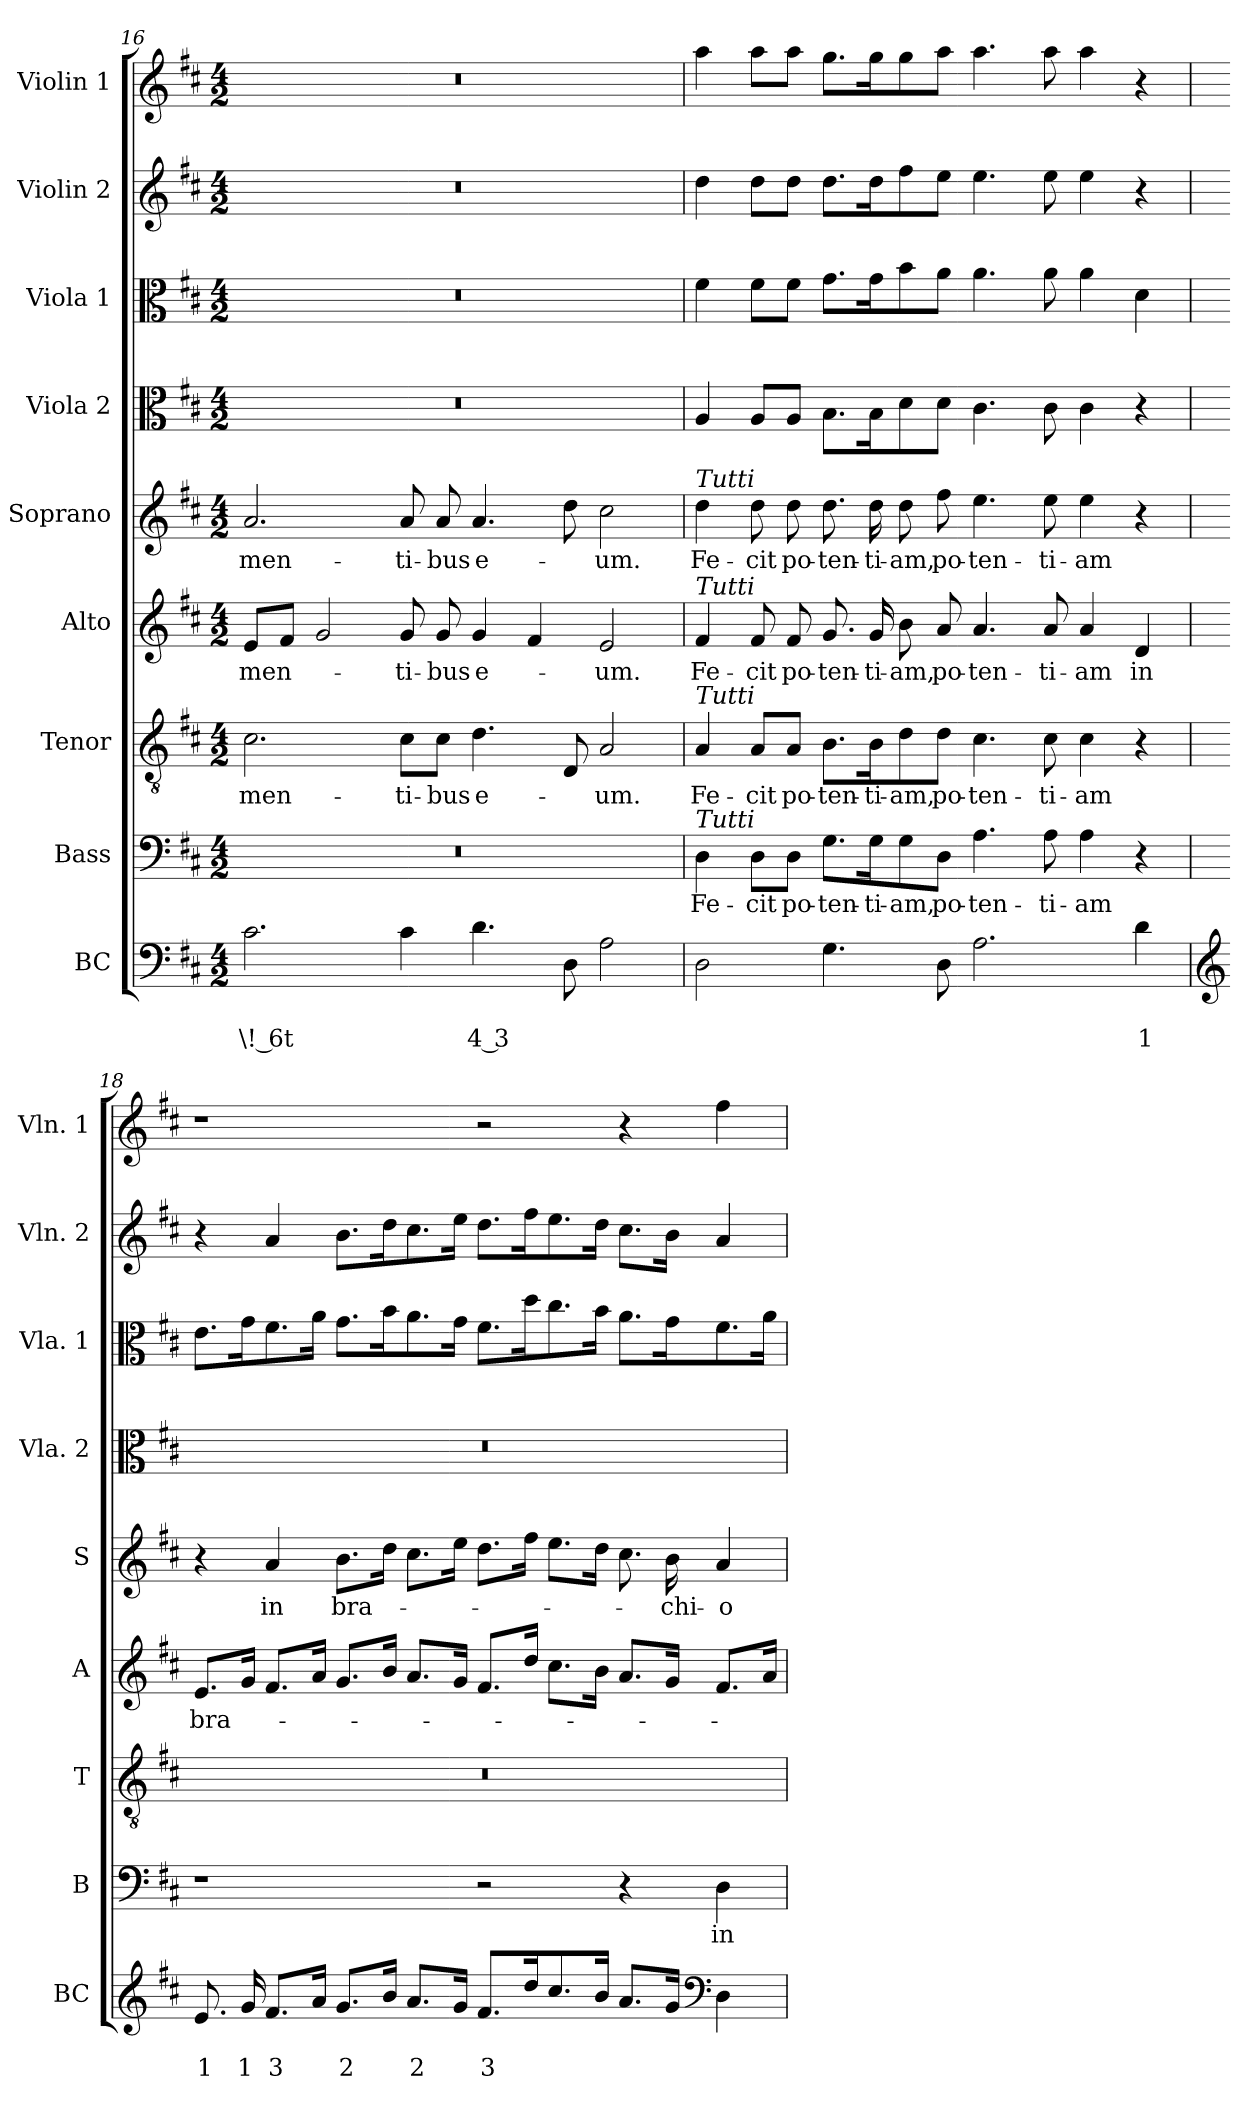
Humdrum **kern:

**kern	**text	**text	**kern	**text	**kern	**text	**kern	**text	**kern	**text	**kern	**kern	**kern	**kern
*part9	*part9	*part9	*part8	*part8	*part7	*part7	*part6	*part6	*part5	*part5	*part4	*part3	*part2	*part1
*staff9	*staff9	*staff9	*staff8	*staff8	*staff7	*staff7	*staff6	*staff6	*staff5	*staff5	*staff4	*staff3	*staff2	*staff1
*I"BC	*	*	*I"Bass	*	*I"Tenor	*	*I"Alto	*	*I"Soprano	*	*I"Viola 2	*I"Viola 1	*I"Violin 2	*I"Violin 1
*I'BC	*	*	*I'B	*	*I'T	*	*I'A	*	*I'S	*	*I'Vla. 2	*I'Vla. 1	*I'Vln. 2	*I'Vln. 1
*clefF4	*	*	*clefF4	*	*clefGv2	*	*clefG2	*	*clefG2	*	*clefC3	*clefC3	*clefG2	*clefG2
*k[f#c#]	*	*	*k[f#c#]	*	*k[f#c#]	*	*k[f#c#]	*	*k[f#c#]	*	*k[f#c#]	*k[f#c#]	*k[f#c#]	*k[f#c#]
*D:	*	*	*D:	*	*D:	*	*D:	*	*D:	*	*D:	*D:	*D:	*D:
*M4/2	*	*	*M4/2	*	*M4/2	*	*M4/2	*	*M4/2	*	*M4/2	*M4/2	*M4/2	*M4/2
=16	=16	=16	=16	=16	=16	=16	=16	=16	=16	=16	=16	=16	=16	=16
!	!	!LO:LY:b	!	!	!	!LO:LY:b	!	!LO:LY:b	!	!LO:LY:b	!	!	!	!
2.c#\	.	\! 6t	0r	.	2.c#\	-men-	8e/L	-men-	2.a/	-men-	0r	0r	0r	0r
.	.	.	.	.	.	.	8f#/J	.	.	.	.	.	.	.
.	.	.	.	.	.	.	2g/	.	.	.	.	.	.	.
!	!	!	!	!	!	!LO:LY:b	!	!LO:LY:b	!	!LO:LY:b	!	!	!	!
4c#\	.	.	.	.	8c#\L	-ti-	8g/	-ti-	8a/	-ti-	.	.	.	.
!	!	!	!	!	!	!LO:LY:b	!	!LO:LY:b	!	!LO:LY:b	!	!	!	!
.	.	.	.	.	8c#\J	-bus	8g/	-bus	8a/	-bus	.	.	.	.
!	!	!LO:LY:b	!	!	!	!LO:LY:b	!	!LO:LY:b	!	!LO:LY:b	!	!	!	!
4.d\	.	4 3	.	.	4.d\	e-	4g/	e-	4.a/	e-	.	.	.	.
.	.	.	.	.	.	.	4f#/	.	.	.	.	.	.	.
8D\	.	.	.	.	8D/	.	.	.	8dd\	.	.	.	.	.
!	!	!	!	!	!	!LO:LY:b	!	!LO:LY:b	!	!LO:LY:b	!	!	!	!
2A\	.	.	.	.	2A/	-um.	2e/	-um.	2cc#\	-um.	.	.	.	.
!!LO:LB:g=z
=17	=17	=17	=17	=17	=17	=17	=17	=17	=17	=17	=17	=17	=17	=17
!	!	!	!	!	!	!	!	!	!LO:TX:a:i:t=Tutti	!	!	!	!	!
!	!	!	!	!	!	!	!LO:TX:a:i:t=Tutti	!	!	!	!	!	!	!
!	!	!	!	!	!LO:TX:a:i:t=Tutti	!	!	!	!	!	!	!	!	!
!	!	!	!LO:TX:a:i:t=Tutti	!	!	!	!	!	!	!	!	!	!	!
!	!	!	!	!LO:LY:b	!	!LO:LY:b	!	!LO:LY:b	!	!LO:LY:b	!	!	!	!
2D\	.	.	4D\	Fe-	4A/	Fe-	4f#/	Fe-	4dd\	Fe-	4A/	4f#\	4dd\	4aa\
!	!	!	!	!LO:LY:b	!	!LO:LY:b	!	!LO:LY:b	!	!LO:LY:b	!	!	!	!
.	.	.	8D\L	-cit	8A/L	-cit	8f#/	-cit	8dd\	-cit	8A/L	8f#\L	8dd\L	8aa\L
!	!	!	!	!LO:LY:b	!	!LO:LY:b	!	!LO:LY:b	!	!LO:LY:b	!	!	!	!
.	.	.	8D\J	po-	8A/J	po-	8f#/	po-	8dd\	po-	8A/J	8f#\J	8dd\J	8aa\J
!	!	!	!	!LO:LY:b	!	!LO:LY:b	!	!LO:LY:b	!	!LO:LY:b	!	!	!	!
4.G\	.	.	8.G\L	-ten-	8.B\L	-ten-	8.g/	-ten-	8.dd\	-ten-	8.B\L	8.g\L	8.dd\L	8.gg\L
!	!	!	!	!LO:LY:b	!	!LO:LY:b	!	!LO:LY:b	!	!LO:LY:b	!	!	!	!
.	.	.	16G\K	-ti-	16B\K	-ti-	16g/	-ti-	16dd\	-ti-	16B\k	16g\k	16dd\k	16gg\k
!	!	!	!	!LO:LY:b	!	!LO:LY:b	!	!LO:LY:b	!	!LO:LY:b	!	!	!	!
.	.	.	8G\	-am,	8d\	-am,	8b\	-am,	8dd\	-am,	8d\	8b\	8ff#\	8gg\
!	!	!	!	!LO:LY:b	!	!LO:LY:b	!	!LO:LY:b	!	!LO:LY:b	!	!	!	!
8D\	.	.	8D\J	po-	8d\J	po-	8a/	po-	8ff#\	po-	8d\J	8a\J	8ee\J	8aa\J
!	!	!	!	!LO:LY:b	!	!LO:LY:b	!	!LO:LY:b	!	!LO:LY:b	!	!	!	!
2.A\	.	.	4.A\	-ten-	4.c#\	-ten-	4.a/	-ten-	4.ee\	-ten-	4.c#\	4.a\	4.ee\	4.aa\
!	!	!	!	!LO:LY:b	!	!LO:LY:b	!	!LO:LY:b	!	!LO:LY:b	!	!	!	!
.	.	.	8A\	-ti-	8c#\	-ti-	8a/	-ti-	8ee\	-ti-	8c#\	8a\	8ee\	8aa\
!	!	!	!	!LO:LY:b	!	!LO:LY:b	!	!LO:LY:b	!	!LO:LY:b	!	!	!	!
.	.	.	4A\	-am	4c#\	-am	4a/	-am	4ee\	-am	4c#\	4a\	4ee\	4aa\
!	!	!LO:LY:b	!	!	!	!	!	!LO:LY:b	!	!	!	!	!	!
4d\	.	1	4r	.	4r	.	4d/	in	4r	.	4r	4d\	4r	4r
=18	=18	=18	=18	=18	=18	=18	=18	=18	=18	=18	=18	=18	=18	=18
*clefG2	*	*	*	*	*	*	*	*	*	*	*	*	*	*
!	!	!LO:LY:b	!	!	!	!	!	!LO:LY:b	!	!	!	!	!	!
8.e/	.	1	1r	.	0r	.	8.e/L	bra-	4r	.	0r	8.e\L	4r	1r
!	!	!LO:LY:b	!	!	!	!	!	!	!	!	!	!	!	!
16g/	.	1	.	.	.	.	16g/Jk	.	.	.	.	16g\k	.	.
!	!	!LO:LY:b	!	!	!	!	!	!	!	!LO:LY:b	!	!	!	!
8.f#/L	.	3	.	.	.	.	8.f#/L	.	4a/	in	.	8.f#\	4a/	.
16a/Jk	.	.	.	.	.	.	16a/Jk	.	.	.	.	16a\Jk	.	.
!	!	!LO:LY:b	!	!	!	!	!	!	!	!LO:LY:b	!	!	!	!
8.g/L	.	2	.	.	.	.	8.g/L	.	8.b\L	bra-	.	8.g\L	8.b\L	.
16b/Jk	.	.	.	.	.	.	16b/Jk	.	16dd\Jk	.	.	16b\k	16dd\k	.
!	!	!LO:LY:b	!	!	!	!	!	!	!	!	!	!	!	!
8.a/L	.	2	.	.	.	.	8.a/L	.	8.cc#\L	.	.	8.a\	8.cc#\	.
16g/Jk	.	.	.	.	.	.	16g/Jk	.	16ee\Jk	.	.	16g\Jk	16ee\Jk	.
!	!	!LO:LY:b	!	!	!	!	!	!	!	!	!	!	!	!
8.f#/L	.	3	2r	.	.	.	8.f#/L	.	8.dd\L	.	.	8.f#\L	8.dd\L	2r
16dd/k	.	.	.	.	.	.	16dd/Jk	.	16ff#\Jk	.	.	16dd\k	16ff#\k	.
8.cc#/	.	.	.	.	.	.	8.cc#\L	.	8.ee\L	.	.	8.cc#\	8.ee\	.
16b/Jk	.	.	.	.	.	.	16b\Jk	.	16dd\Jk	.	.	16b\Jk	16dd\Jk	.
8.a/L	.	.	4r	.	.	.	8.a/L	.	8.cc#\	.	.	8.a\L	8.cc#\L	4r
!	!	!	!	!	!	!	!	!	!	!LO:LY:b	!	!	!	!
16g/Jk	.	.	.	.	.	.	16g/Jk	.	16b\	-chi-	.	16g\k	16b\Jk	.
*clefF4	*	*	*	*	*	*	*	*	*	*	*	*	*	*
!	!	!	!	!LO:LY:b	!	!	!	!	!	!LO:LY:b	!	!	!	!
4D\	.	.	4D\	in	.	.	8.f#/L	.	4a/	-o	.	8.f#\	4a/	4ff#\
.	.	.	.	.	.	.	16a/Jk	.	.	.	.	16a\Jk	.	.
=	=	=	=	=	=	=	=	=	=	=	=	=	=	=
*-	*-	*-	*-	*-	*-	*-	*-	*-	*-	*-	*-	*-	*-	*-
